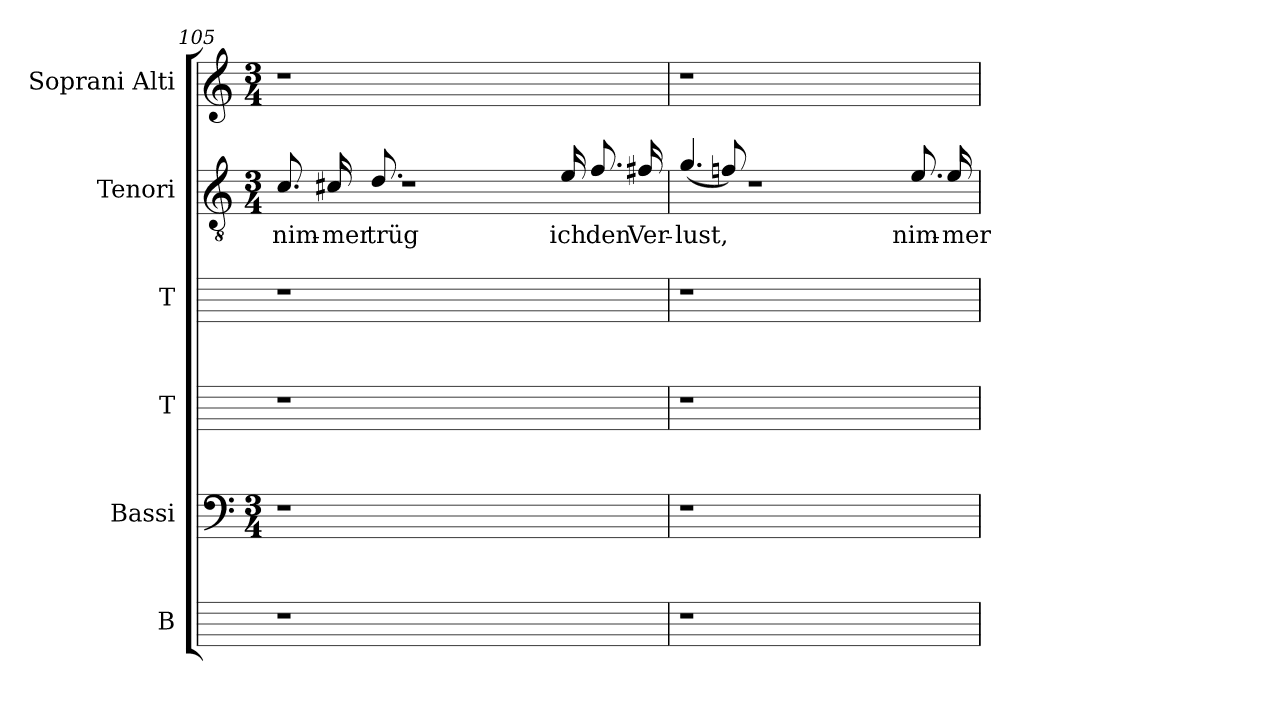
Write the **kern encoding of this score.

**kern	**kern	**kern	**kern	**kern	**text	**kern
*part6	*part5	*part4	*part3	*part2	*part2	*part1
*staff6	*staff5	*staff4	*staff3	*staff2	*staff2	*staff1
*I"B	*I"Bassi	*I"T	*I"T	*I"Tenori	*	*I"Soprani  Alti
*I'B	*I'B	*I'T	*I'T	*I'T	*	*I'S  A
*	*clefF4	*	*	*clefGv2	*	*clefG2
*	*k[]	*	*	*k[]	*	*k[]
*	*C:	*	*	*C:	*	*C:
*	*M3/4	*	*	*M3/4	*	*M3/4
=105	=105	=105	=105	=105	=105	=105
!	!LO:N:vis=1	!	!	!LO:N:vis=8.	!LO:LY:b	!LO:N:vis=1
1r	2.r	1r	1r	8c/	nim-	2.r
!	!	!	!	!	!LO:LY:b:rj	!
.	.	.	.	16c#X/	-mer	.
!	!	!	!	!LO:N:vis=8.	!LO:LY:b:cj	!
.	.	.	.	8d/	trüg	.
.	.	.	.	1r	.	.
.	2ryy	.	.	.	.	2ryy
2ryy	.	2ryy	2ryy	.	.	.
.	4ryy	.	.	.	.	4ryy
!	!	!	!	!	!LO:LY:b:cj	!
.	.	.	.	16e/	ich	.
!	!	!	!	!LO:N:vis=8.	!LO:LY:b:cj	!
.	.	.	.	8f/	den	.
!	!	!	!	!	!LO:LY:b:cj	!
16ryy	16ryy	16ryy	16ryy	16f#X/	Ver-	16ryy
=106	=106	=106	=106	=106	=106	=106
!	!LO:N:vis=1	!	!	!LO:N:vis=4.	!LO:LY:b:cj	!LO:N:vis=1
1r	2.r	1r	1r	(>4g/	-lust,	2.r
.	.	.	.	8fn/)	.	.
.	.	.	.	1r	.	.
.	2ryy	.	.	.	.	2ryy
2ryy	.	2ryy	2ryy	.	.	.
.	4ryy	.	.	.	.	4ryy
!	!	!	!	!LO:N:vis=8.	!LO:LY:b	!
.	.	.	.	8e/	nim-	.
!	!	!	!	!	!LO:LY:b:rj	!
16ryy	16ryy	16ryy	16ryy	16e/	-mer	16ryy
=	=	=	=	=	=	=
*-	*-	*-	*-	*-	*-	*-
